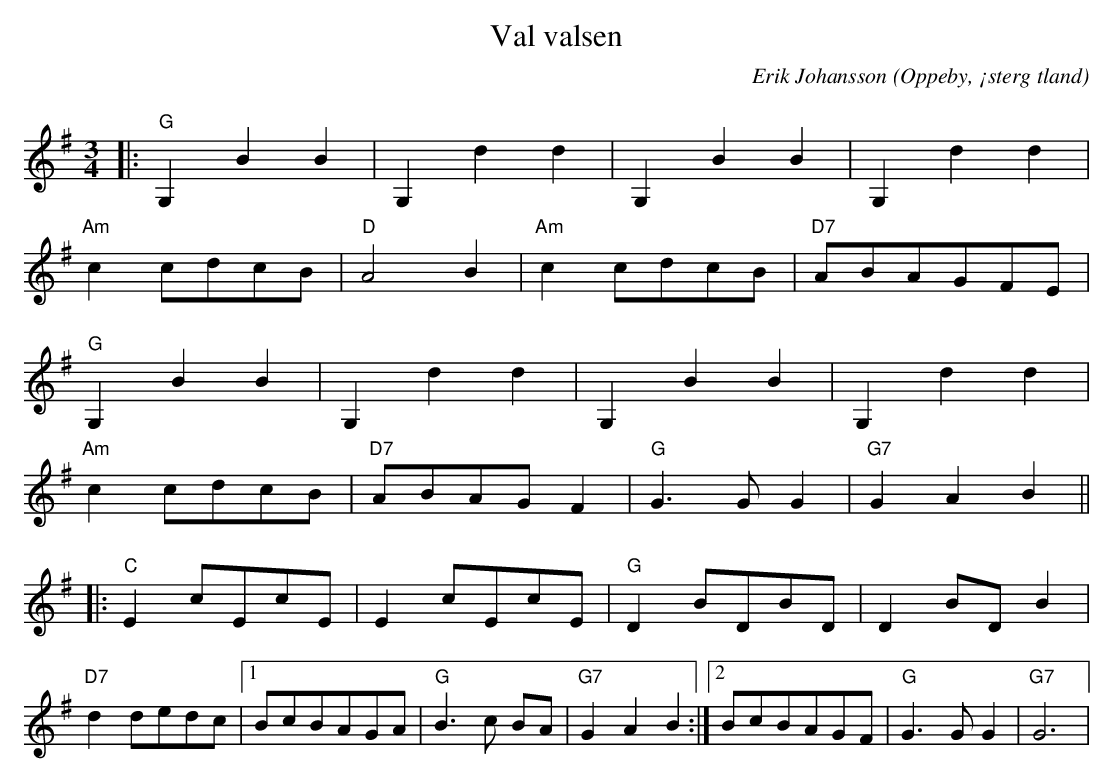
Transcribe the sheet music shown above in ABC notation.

X:1
T:Val valsen
C:Erik Johansson
O:Oppeby, ¡sterg tland
Q:140
M:3/4
L:1/8
K:G
|:"G"G,2B2B2|G,2d2d2 |G,2B2B2|G,2d2d2 |
"Am" c2 cdcB| "D" A4 B2 | "Am" c2 cdcB |"D7" ABAGFE |
"G"G,2B2B2|G,2d2d2 |G,2B2B2|G,2d2d2 |
"Am" c2 cdcB| "D7" ABAGF2 | "G" G3 G G2 |"G7" G2A2B2 ||
|:"C"E2 cEcE |E2 cEcE|"G" D2 BDBD |D2 BD B2 |
"D7"d2 dedc|1 BcBAGA|"G"B3 c BA|"G7" G2A2B2:|2 BcBAGF|"G" G3 G G2| "G7" G6 |
